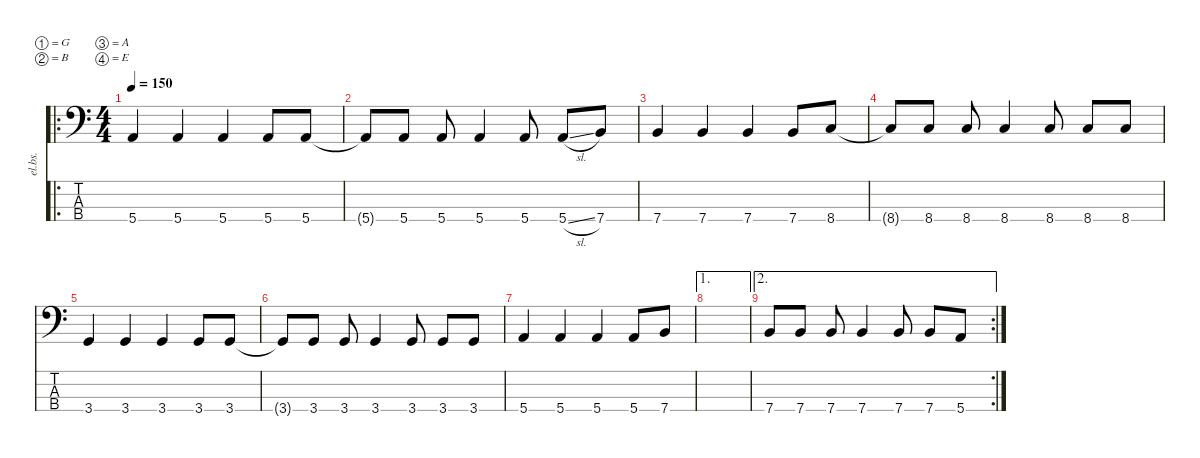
\defaultSystemsLayout 4
\hideDynamics
\bracketExtendMode nobrackets
\track ("Electric Bass" "el.bs.") {mute instrument electricbassfinger}
\staff {score tabs}
\tuning (G2 B1 A1 E1)
\ro
\ts (4 4)
\tempo 150
\clef f4
\ks c
5.4.4{dy mf instrument electricbassfinger beam Up} 5.4.4{beam Up} 5.4.4{beam Up} 5.4.8{beam Up} 5.4.8{beam Up} |
5.4{t}.8{beam Up} 5.4.8{beam Up} 5.4.8{beam Up} 5.4.4{beam Up} 5.4.8{beam Up} 5.4{sl}.8{beam Up} 7.4.8{beam Up} |
7.4.4{beam Up} 7.4.4{beam Up} 7.4.4{beam Up} 7.4.8{beam Up} 8.4.8{beam Up} |
8.4{t}.8{beam Up} 8.4.8{beam Up} 8.4.8{beam Up} 8.4.4{beam Up} 8.4.8{beam Up} 8.4.8{beam Up} 8.4.8{beam Up} |
3.4.4{beam Up} 3.4.4{beam Up} 3.4.4{beam Up} 3.4.8{beam Up} 3.4.8{beam Up} |
3.4{t}.8{beam Up} 3.4.8{beam Up} 3.4.8{beam Up} 3.4.4{beam Up} 3.4.8{beam Up} 3.4.8{beam Up} 3.4.8{beam Up} |
5.4.4{beam Up} 5.4.4{beam Up} 5.4.4{beam Up} 5.4.8{beam Up} 7.4.8{beam Up} |
\ae 1
|
\ae 2
\rc 2
7.4.8{beam Up} 7.4.8{beam Up} 7.4.8{beam Up} 7.4.4{beam Up} 7.4.8{beam Up} 7.4.8{beam Up} 5.4.8{beam Up}
